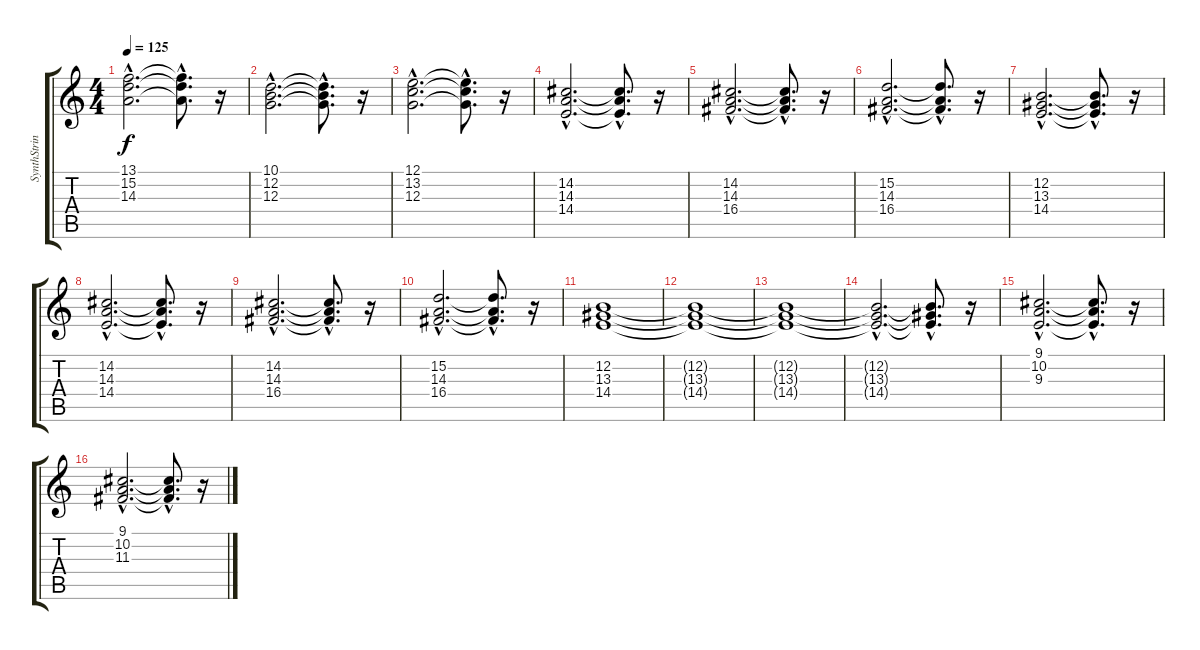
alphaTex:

\track ("SynthStrings1" "SynthStrin") {instrument synthstrings1}
\staff {score tabs}
\tuning (E4 B3 G3 D3 A2 E2) {hide}
\ts (4 4)
\tempo 125
\clef g2
\ks c
(13.1{hac} 15.2{hac} 14.3{hac}).2{d dy f} (13.1{hac t} 15.2{hac t} 14.3{hac t}).8{d} r.16 |
(10.1{hac} 12.2{hac} 12.3{hac}).2{d} (10.1{hac t} 12.2{hac t} 12.3{hac t}).8{d} r.16 |
(12.1{hac} 13.2{hac} 12.3{hac}).2{d} (12.1{hac t} 13.2{hac t} 12.3{hac t}).8{d} r.16 |
(14.2{hac} 14.3{hac} 14.4{hac}).2{d} (14.2{hac t} 14.3{hac t} 14.4{hac t}).8{d} r.16 |
(14.2{hac} 14.3{hac} 16.4{hac}).2{d} (14.2{hac t} 14.3{hac t} 16.4{hac t}).8{d} r.16 |
(15.2{hac} 14.3{hac} 16.4{hac}).2{d} (15.2{hac t} 14.3{hac t} 16.4{hac t}).8{d} r.16 |
(12.2{hac} 13.3{hac} 14.4{hac}).2{d} (12.2{hac t} 13.3{hac t} 14.4{hac t}).8{d} r.16 |
(14.2{hac} 14.3{hac} 14.4{hac}).2{d} (14.2{hac t} 14.3{hac t} 14.4{hac t}).8{d} r.16 |
(14.2{hac} 14.3{hac} 16.4{hac}).2{d} (14.2{hac t} 14.3{hac t} 16.4{hac t}).8{d} r.16 |
(15.2{hac} 14.3{hac} 16.4{hac}).2{d} (15.2{hac t} 14.3{hac t} 16.4{hac t}).8{d} r.16 |
(12.2 13.3 14.4).1 |
(12.2{t} 13.3{t} 14.4{t}).1 |
(12.2{t} 13.3{t} 14.4{t}).1 |
(12.2{hac t} 13.3{hac t} 14.4{hac t}).2{d} (12.2{hac t} 13.3{hac t} 14.4{hac t}).8{d} r.16 |
(9.1{hac} 10.2{hac} 9.3{hac}).2{d} (9.1{hac t} 10.2{hac t} 9.3{hac t}).8{d} r.16 |
(9.1{hac} 10.2{hac} 11.3{hac}).2{d} (9.1{hac t} 10.2{hac t} 11.3{hac t}).8{d} r.16
